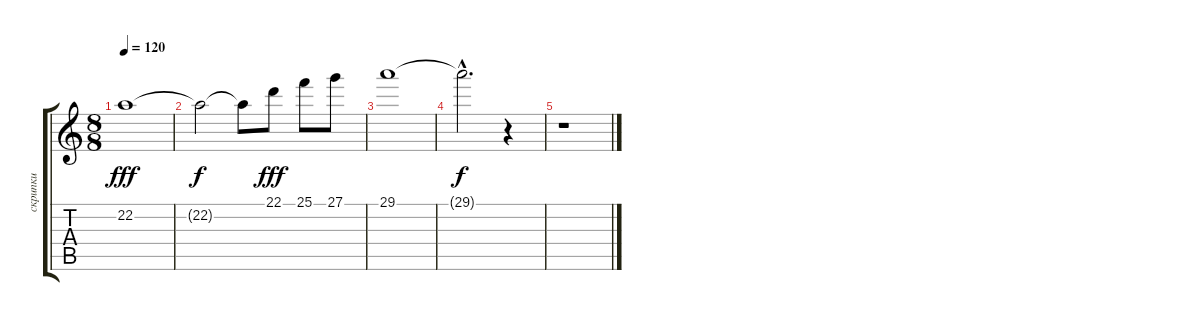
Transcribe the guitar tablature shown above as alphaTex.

\track ("скрипки" "скрипки") {instrument stringensemble1}
\staff {score tabs}
\tuning (E4 B3 G3 D3 A2 E2) {hide}
\ts (8 8)
\tempo 120
\clef g2
\ks c
22.2.1{dy fff} |
22.2{t}.2{dy f} 22.2{t}.8 22.1.8{dy fff volume 8} 25.1.8{volume 8} 27.1.8{volume 8} |
29.1.1{volume 8} |
29.1{hac t}.2{d dy f} r.4 |
r.1
